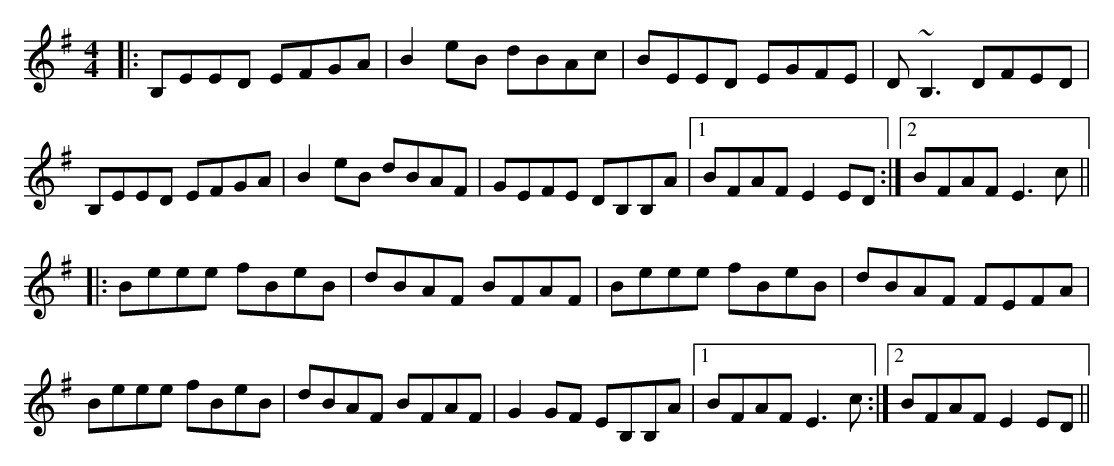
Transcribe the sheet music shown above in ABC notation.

X:1
M:4/4
K:Emin
|:B,EED EFGA|B2eB dBAc|BEED EGFE|D~B,3 DFED|
B,EED EFGA|B2eB dBAF|GEFE DB,B,A|1 BFAF E2ED:|2 BFAF E3c||
|:Beee fBeB|dBAF BFAF|Beee fBeB|dBAF FEFA|
Beee fBeB|dBAF BFAF|G2GF EB,B,A|1 BFAF E3c:|2 BFAF E2ED||
